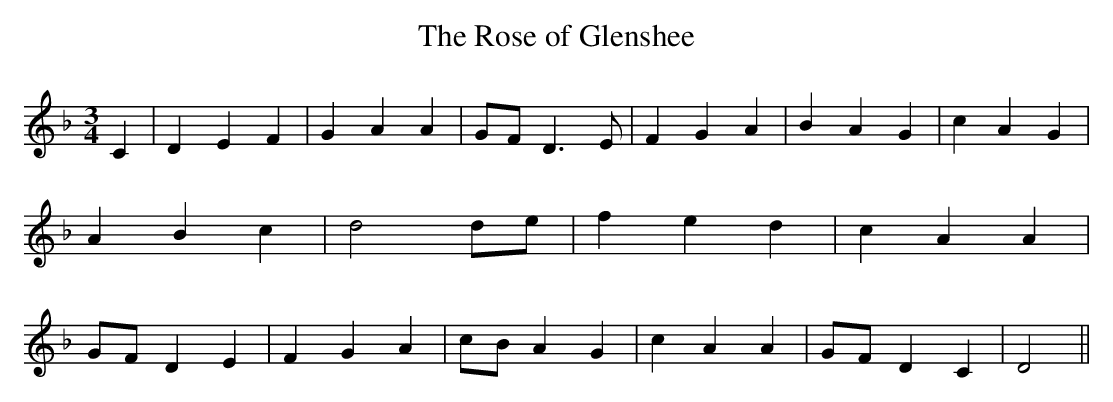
X:1
T:The Rose of Glenshee
M:3/4
L:1/4
K:F
 C| D E F| G A A|G/2-F/2 D3/2 E/2| F G A| B A G| c A G| A B c| d2 d/2e/2|\
 f e d| c A A|G/2-F/2 D E| F G A|c/2-B/2 A G| c A A|G/2-F/2 D C| D2||\
